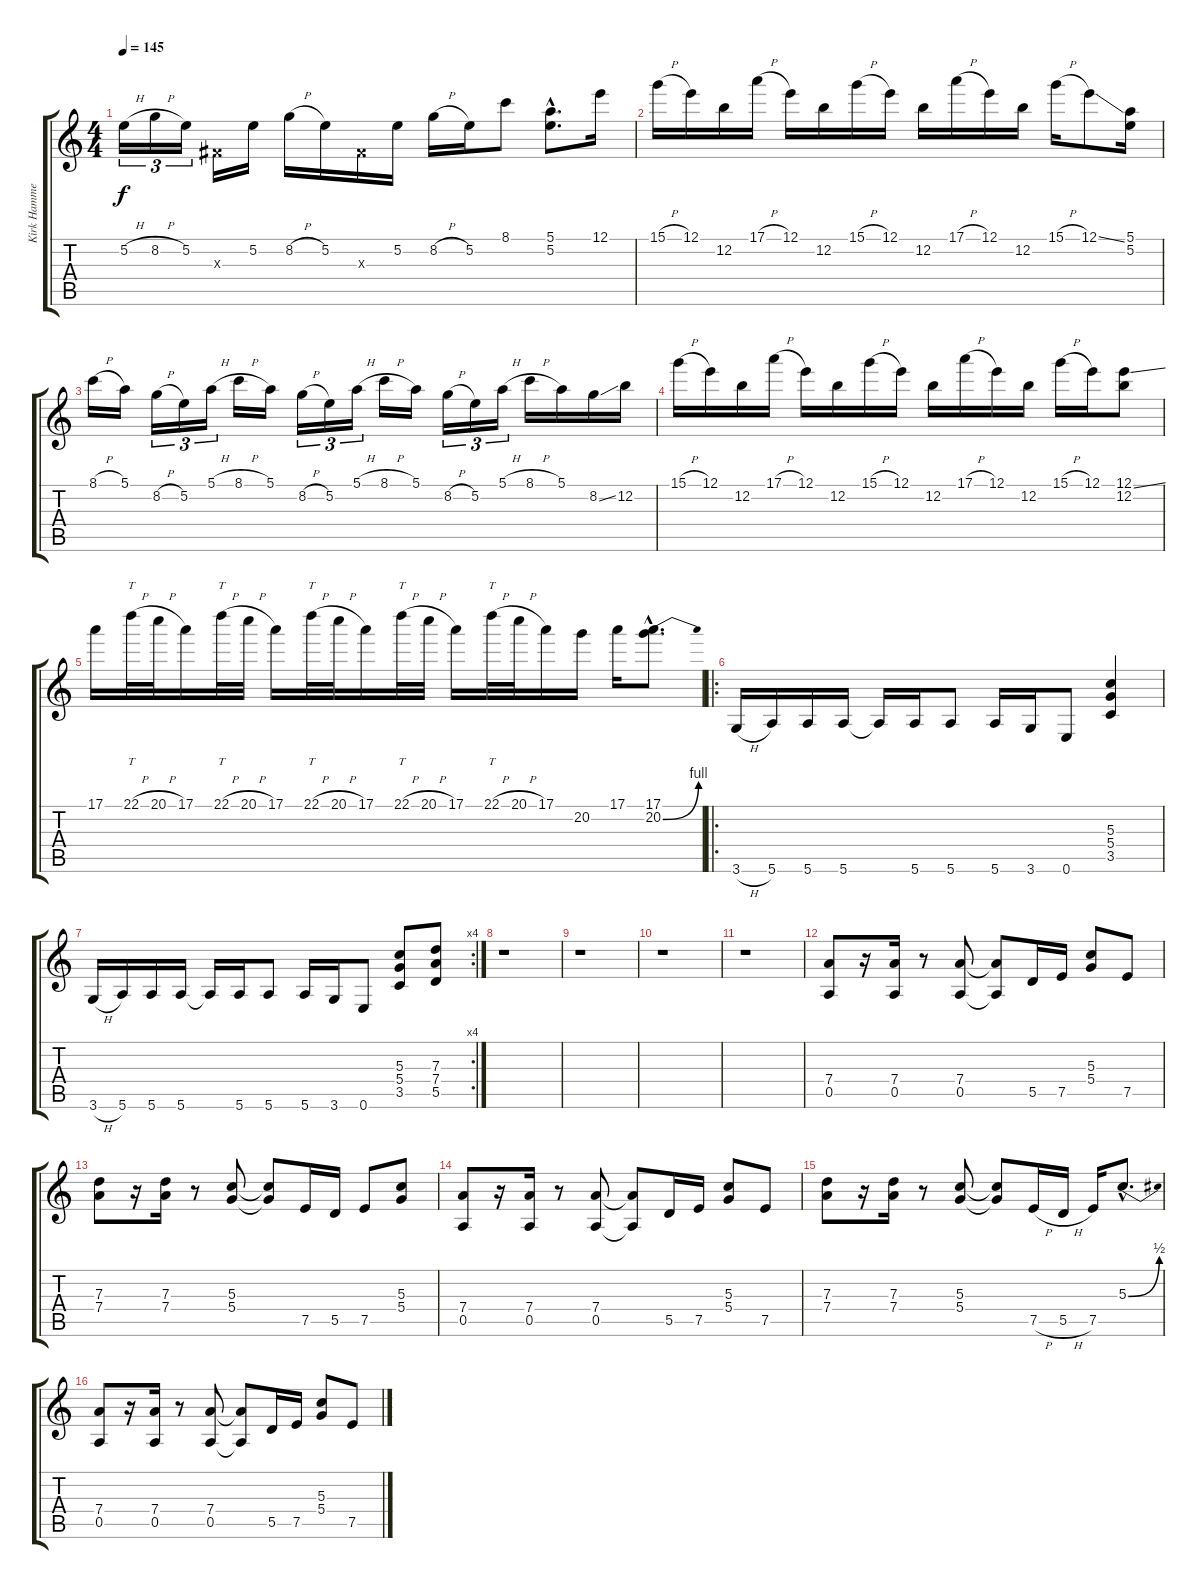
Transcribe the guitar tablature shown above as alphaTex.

\track ("Kirk Hammet (Ov. Gtr)" "Kirk Hamme") {instrument overdrivenguitar}
\staff {score tabs}
\tuning (E4 B3 G3 D3 A2 E2) {hide}
\ts (4 4)
\tempo 145
\clef g2
\ks c
5.2{h}.16{tu (3 2) dy f} 8.2{h}.16{tu (3 2)} 5.2.16{tu (3 2)} -1.3{x}.16 5.2.16 8.2{h}.16 5.2.16 -1.3{x}.16 5.2.16 8.2{h}.16 5.2.16 8.1.8 (5.1{hac} 5.2{hac}).8{d} 12.1.16 |
15.1{h}.16 12.1.16 12.2.16 17.1{h}.16 12.1.16 12.2.16 15.1{h}.16 12.1.16 12.2.16 17.1{h}.16 12.1.16 12.2.16 15.1{h}.16 12.1{ss}.8 (5.1 5.2).16 |
8.1{h}.16 5.1.16 8.2{h}.16{tu (3 2)} 5.2.16{tu (3 2)} 5.1{h}.16{tu (3 2)} 8.1{h}.16 5.1.16 8.2{h}.16{tu (3 2)} 5.2.16{tu (3 2)} 5.1{h}.16{tu (3 2)} 8.1{h}.16 5.1.16 8.2{h}.16{tu (3 2)} 5.2.16{tu (3 2)} 5.1{h}.16{tu (3 2)} 8.1{h}.16 5.1.16 8.2{ss}.16 12.2.16 |
15.1{h}.16 12.1.16 12.2.16 17.1{h}.16 12.1.16 12.2.16 15.1{h}.16 12.1.16 12.2.16 17.1{h}.16 12.1.16 12.2.16 15.1{h}.16 12.1.16 (12.1{ss} 12.2).8 |
17.1.16 22.1{h}.32{tt} 20.1{h}.32 17.1.16 22.1{h}.32{tt} 20.1{h}.32 17.1.16 22.1{h}.32{tt} 20.1{h}.32 17.1.16 22.1{h}.32{tt} 20.1{h}.32 17.1.16 22.1{h}.32{tt} 20.1{h}.32 17.1.16 20.2.16 17.1.16 (17.1{hac} 20.2{be (bend 0 0 60 4) hac}).8{d} |
\ro
3.6{h}.16 5.6.16 5.6.16 5.6.16 5.6{t}.16 5.6.16 5.6.8 5.6.16 3.6.16 0.6.8 (5.3 5.4 3.5).4 |
\rc 4
3.6{h}.16 5.6.16 5.6.16 5.6.16 5.6{t}.16 5.6.16 5.6.8 5.6.16 3.6.16 0.6.8 (5.3 5.4 3.5).8 (7.3 7.4 5.5).8 |
r.1 |
r.1 |
r.1 |
r.1 |
(7.4 0.5).8 r.16 (7.4 0.5).16 r.8 (7.4 0.5).8 (7.4{t} 0.5{t}).8 5.5.16 7.5.16 (5.3 5.4).8 7.5.8 |
(7.3 7.4).8 r.16 (7.3 7.4).16 r.8 (5.3 5.4).8 (5.3{t} 5.4{t}).8 7.5.16 5.5.16 7.5.8 (5.3 5.4).8 |
(7.4 0.5).8 r.16 (7.4 0.5).16 r.8 (7.4 0.5).8 (7.4{t} 0.5{t}).8 5.5.16 7.5.16 (5.3 5.4).8 7.5.8 |
(7.3 7.4).8 r.16 (7.3 7.4).16 r.8 (5.3 5.4).8 (5.3{t} 5.4{t}).8 7.5{h}.16 5.5{h}.16 7.5.16 5.3{be (bend 0 0 60 2) hac}.8{d} |
(7.4 0.5).8 r.16 (7.4 0.5).16 r.8 (7.4 0.5).8 (7.4{t} 0.5{t}).8 5.5.16 7.5.16 (5.3 5.4).8 7.5.8
